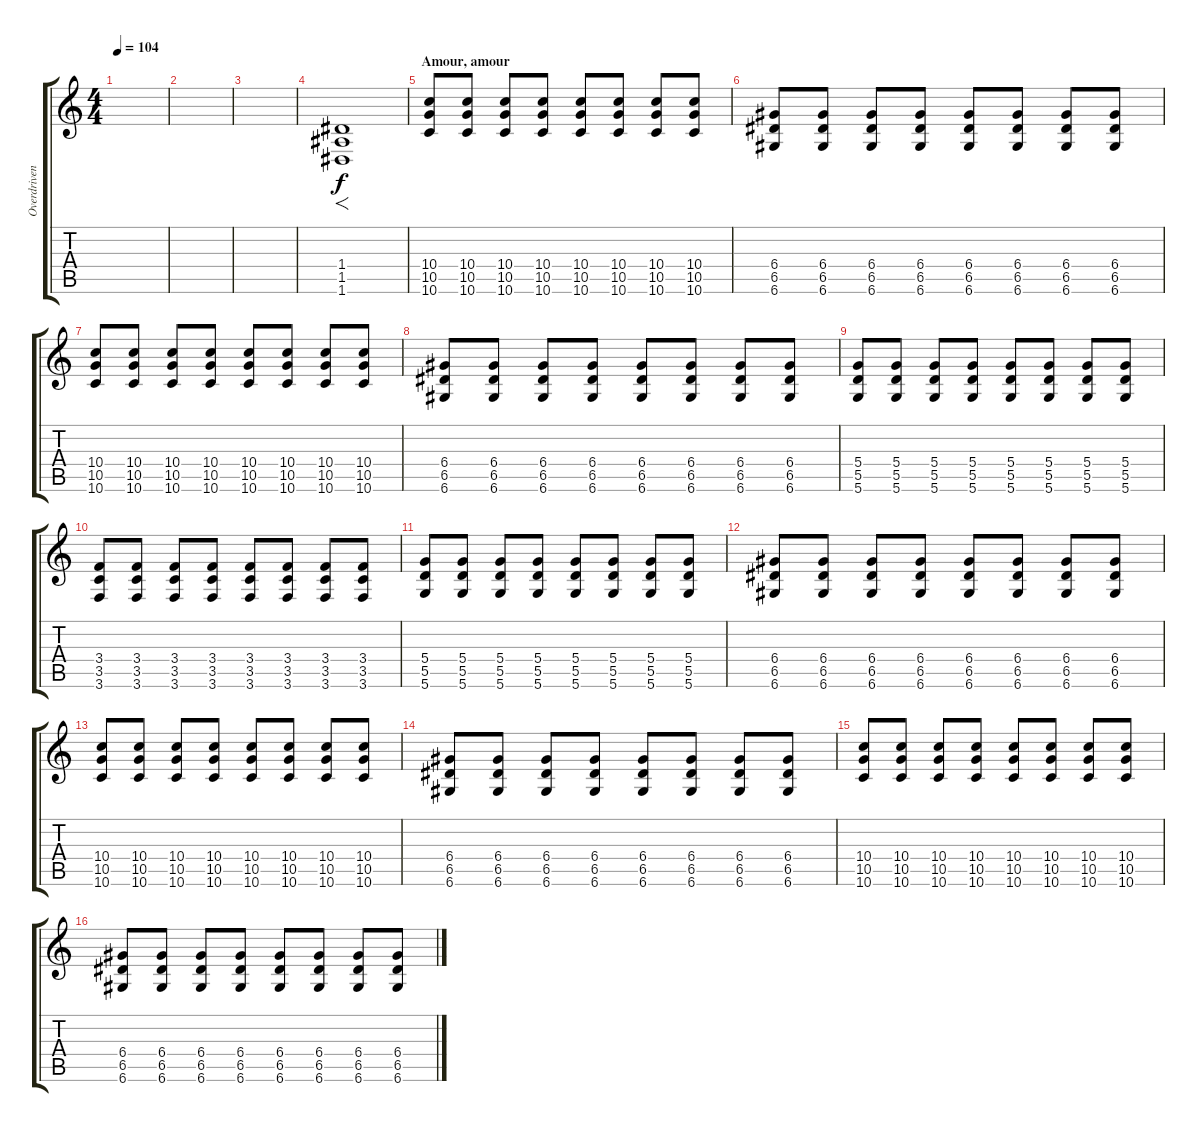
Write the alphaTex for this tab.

\track ("Overdriven Guitar 2" "Overdriven") {instrument overdrivenguitar}
\staff {score tabs}
\tuning (E4 B3 G3 D3 A2 D2) {hide}
\ts (4 4)
\tempo 104
\clef g2
\ks c
|
|
|
(1.4 1.5 1.6).1{f} |
\section ("" "Amour, amour")
(10.4 10.5 10.6).8 (10.4 10.5 10.6).8 (10.4 10.5 10.6).8 (10.4 10.5 10.6).8 (10.4 10.5 10.6).8 (10.4 10.5 10.6).8 (10.4 10.5 10.6).8 (10.4 10.5 10.6).8 |
(6.4 6.5 6.6).8 (6.4 6.5 6.6).8 (6.4 6.5 6.6).8 (6.4 6.5 6.6).8 (6.4 6.5 6.6).8 (6.4 6.5 6.6).8 (6.4 6.5 6.6).8 (6.4 6.5 6.6).8 |
(10.4 10.5 10.6).8 (10.4 10.5 10.6).8 (10.4 10.5 10.6).8 (10.4 10.5 10.6).8 (10.4 10.5 10.6).8 (10.4 10.5 10.6).8 (10.4 10.5 10.6).8 (10.4 10.5 10.6).8 |
(6.4 6.5 6.6).8 (6.4 6.5 6.6).8 (6.4 6.5 6.6).8 (6.4 6.5 6.6).8 (6.4 6.5 6.6).8 (6.4 6.5 6.6).8 (6.4 6.5 6.6).8 (6.4 6.5 6.6).8 |
(5.4 5.5 5.6).8 (5.4 5.5 5.6).8 (5.4 5.5 5.6).8 (5.4 5.5 5.6).8 (5.4 5.5 5.6).8 (5.4 5.5 5.6).8 (5.4 5.5 5.6).8 (5.4 5.5 5.6).8 |
(3.4 3.5 3.6).8 (3.4 3.5 3.6).8 (3.4 3.5 3.6).8 (3.4 3.5 3.6).8 (3.4 3.5 3.6).8 (3.4 3.5 3.6).8 (3.4 3.5 3.6).8 (3.4 3.5 3.6).8 |
(5.4 5.5 5.6).8 (5.4 5.5 5.6).8 (5.4 5.5 5.6).8 (5.4 5.5 5.6).8 (5.4 5.5 5.6).8 (5.4 5.5 5.6).8 (5.4 5.5 5.6).8 (5.4 5.5 5.6).8 |
(6.4 6.5 6.6).8 (6.4 6.5 6.6).8 (6.4 6.5 6.6).8 (6.4 6.5 6.6).8 (6.4 6.5 6.6).8 (6.4 6.5 6.6).8 (6.4 6.5 6.6).8 (6.4 6.5 6.6).8 |
(10.4 10.5 10.6).8 (10.4 10.5 10.6).8 (10.4 10.5 10.6).8 (10.4 10.5 10.6).8 (10.4 10.5 10.6).8 (10.4 10.5 10.6).8 (10.4 10.5 10.6).8 (10.4 10.5 10.6).8 |
(6.4 6.5 6.6).8 (6.4 6.5 6.6).8 (6.4 6.5 6.6).8 (6.4 6.5 6.6).8 (6.4 6.5 6.6).8 (6.4 6.5 6.6).8 (6.4 6.5 6.6).8 (6.4 6.5 6.6).8 |
(10.4 10.5 10.6).8 (10.4 10.5 10.6).8 (10.4 10.5 10.6).8 (10.4 10.5 10.6).8 (10.4 10.5 10.6).8 (10.4 10.5 10.6).8 (10.4 10.5 10.6).8 (10.4 10.5 10.6).8 |
(6.4 6.5 6.6).8 (6.4 6.5 6.6).8 (6.4 6.5 6.6).8 (6.4 6.5 6.6).8 (6.4 6.5 6.6).8 (6.4 6.5 6.6).8 (6.4 6.5 6.6).8 (6.4 6.5 6.6).8
